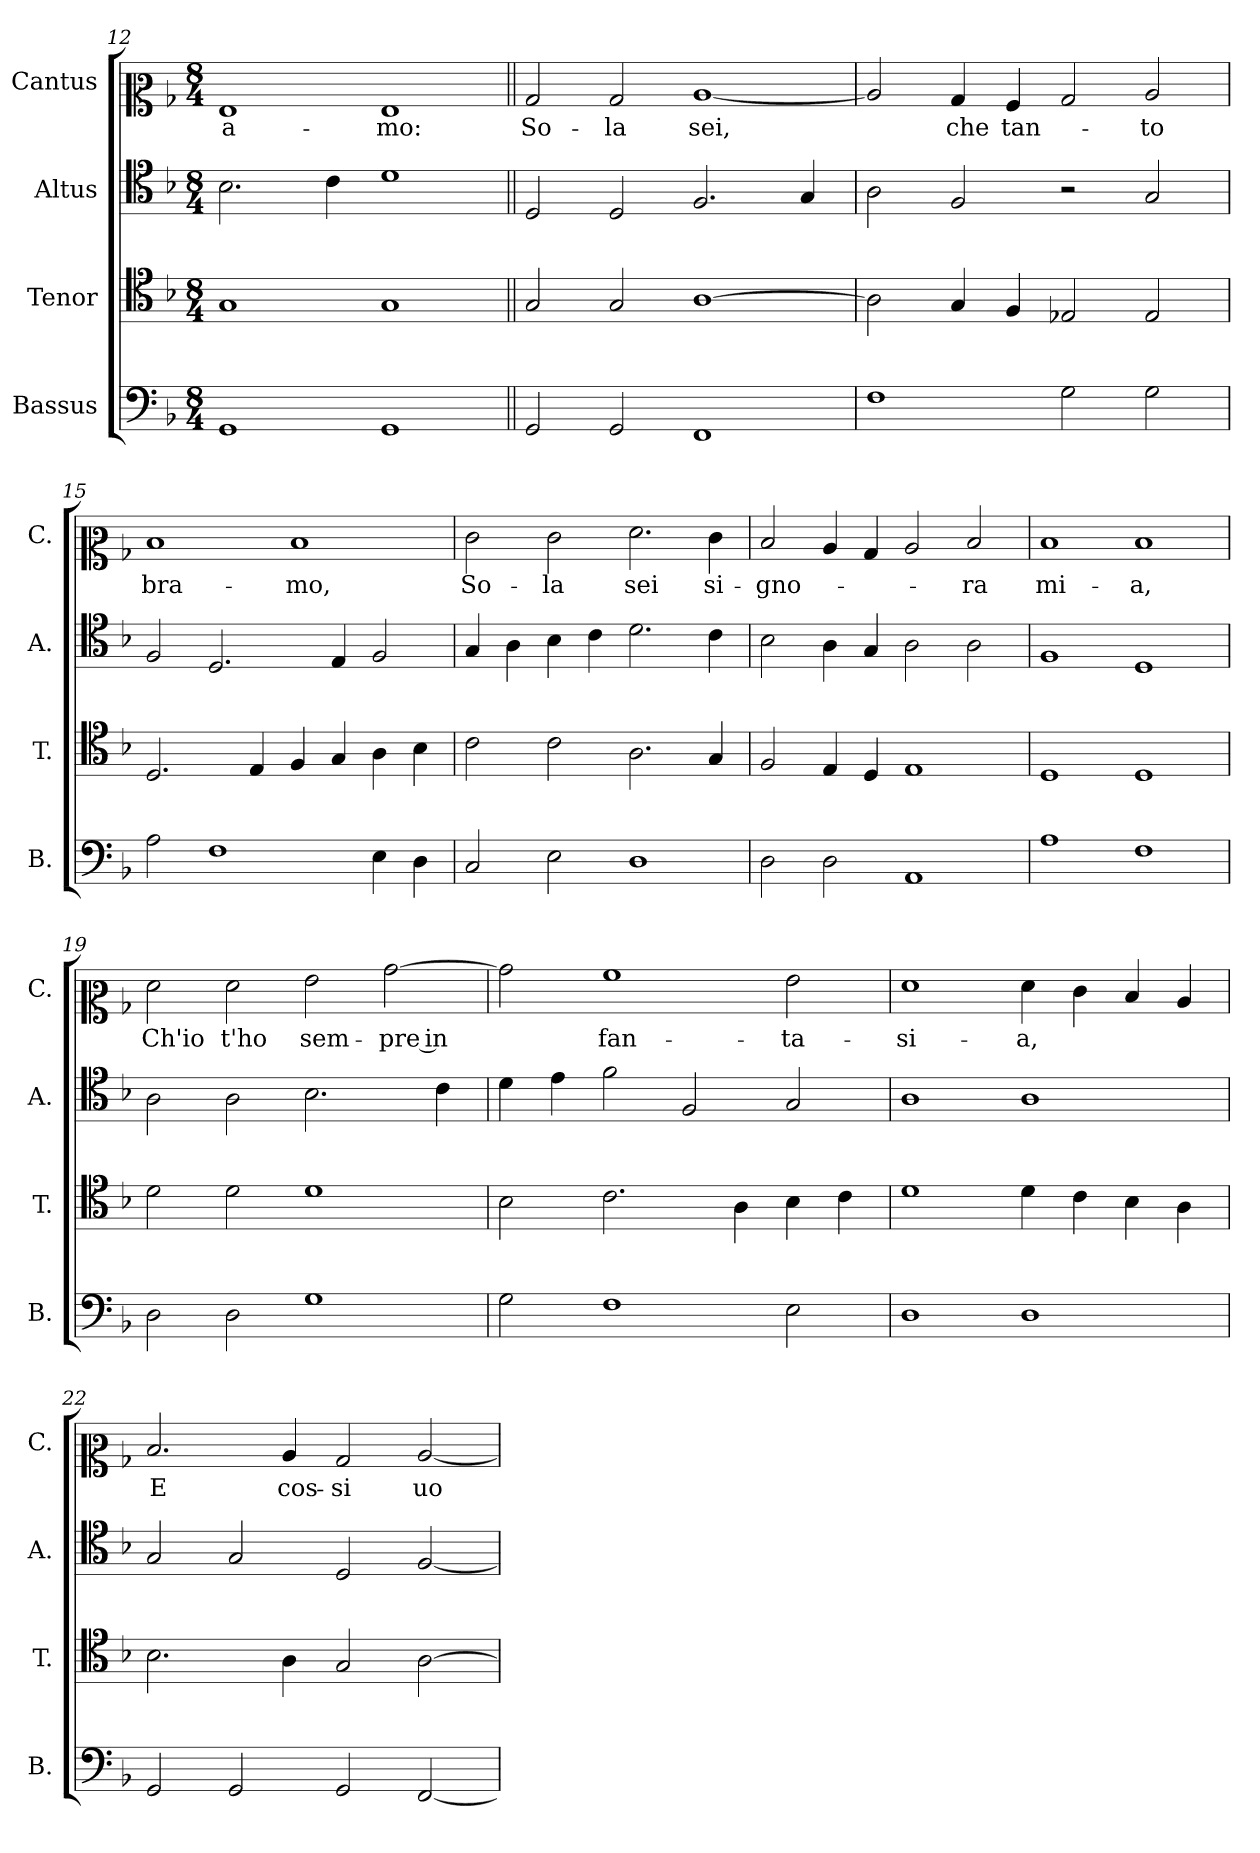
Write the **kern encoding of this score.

**kern	**kern	**kern	**kern	**text
*part4	*part3	*part2	*part1	*part1
*staff4	*staff3	*staff2	*staff1	*staff1
*I"Bassus	*I"Tenor	*I"Altus	*I"Cantus	*
*I'B.	*I'T.	*I'A.	*I'C.	*
*clefF4	*clefC4	*clefC4	*clefC2	*
*k[b-]	*k[b-]	*k[b-]	*k[b-]	*
*M8/4	*M8/4	*M8/4	*M8/4	*
=12	=12	=12	=12	=12
!	!	!	!	!LO:LY:b
1GG	1G	2.B-\	1G	a-
.	.	4c\	.	.
!	!	!	!	!LO:LY:b
1GG	1G	1d	1G	-mo:
=13||	=13||	=13||	=13||	=13||
!	!	!	!	!LO:LY:b
2GG/	2G/	2D/	2B-/	So-
!	!	!	!	!LO:LY:b
2GG/	2G/	2D/	2B-/	-la
!	!	!	!	!LO:LY:b
1FF	[1A	2.F/	[1c	sei,
.	.	4G/	.	.
=14	=14	=14	=14	=14
1F	2A\]	2A\	2c/]	.
!	!	!	!	!LO:LY:b
.	4G/	2F/	4B-/	che
!	!	!	!	!LO:LY:b
.	4F/	.	4A/	tan-
2G\	2E-X/	2r	2B-/	.
!	!	!	!	!LO:LY:b
2G\	2E-/	2G/	2c/	-to
!!LO:LB:g=z
=15	=15	=15	=15	=15
!	!	!	!	!LO:LY:b
2A\	2.D/	2F/	1d	bra-
1F	.	2.D/	.	.
.	4E/	.	.	.
!	!	!	!	!LO:LY:b
.	4F/	.	1d	-mo,
.	4G/	4E/	.	.
4E\	4A\	2F/	.	.
4D\	4B-\	.	.	.
=16	=16	=16	=16	=16
!	!	!	!	!LO:LY:b
2C/	2c\	4G/	2e\	So-
.	.	4A\	.	.
!	!	!	!	!LO:LY:b
2E\	2c\	4B-\	2e\	-la
.	.	4c\	.	.
!	!	!	!	!LO:LY:b
1D	2.A\	2.d\	2.f\	sei
!	!	!	!	!LO:LY:b
.	4G/	4c\	4e\	si-
=17	=17	=17	=17	=17
!	!	!	!	!LO:LY:b
2D\	2F/	2B-\	2d/	-gno-
2D\	4E/	4A\	4c/	.
.	4D/	4G/	4B-/	.
1AA	1E	2A\	2c/	.
!	!	!	!	!LO:LY:b
.	.	2A\	2d/	-ra
=18	=18	=18	=18	=18
!	!	!	!	!LO:LY:b
1A	1D	1F	1d	mi-
!	!	!	!	!LO:LY:b
1F	1D	1D	1d	-a,
=19	=19	=19	=19	=19
!	!	!	!	!LO:LY:b
2D\	2d\	2A\	2f\	Ch'io
!	!	!	!	!LO:LY:b
2D\	2d\	2A\	2f\	t'ho
!	!	!	!	!LO:LY:b
1G	1d	2.B-\	2g\	sem-
!	!	!	!	!LO:LY:b
.	.	.	[2b-\	-pre in
.	.	4c\	.	.
!!LO:LB:g=z
=20	=20	=20	=20	=20
2G\	2B-\	4d\	2b-\]	.
.	.	4e\	.	.
!	!	!	!	!LO:LY:b
1F	2.c\	2f\	1a	fan-
.	.	2F/	.	.
.	4A\	.	.	.
!	!	!	!	!LO:LY:b
2E\	4B-\	2G/	2g\	-ta-
.	4c\	.	.	.
=21	=21	=21	=21	=21
!	!	!	!	!LO:LY:b
1D	1d	1A	1f	-si-
!	!	!	!	!LO:LY:b
1D	4d\	1A	4f\	-a,
.	4c\	.	4e\	.
.	4B-\	.	4d/	.
.	4A\	.	4c/	.
=22	=22	=22	=22	=22
!	!	!	!	!LO:LY:b
2GG/	2.B-\	2G/	2.d/	E
2GG/	.	2G/	.	.
!	!	!	!	!LO:LY:b
.	4A\	.	4c/	cos-
!	!	!	!	!LO:LY:b
2GG/	2G/	2D/	2B-/	-si
!	!	!	!	!LO:LY:b
[2FF/	[2A\	[2F/	[2c/	uo-
=	=	=	=	=
*-	*-	*-	*-	*-
